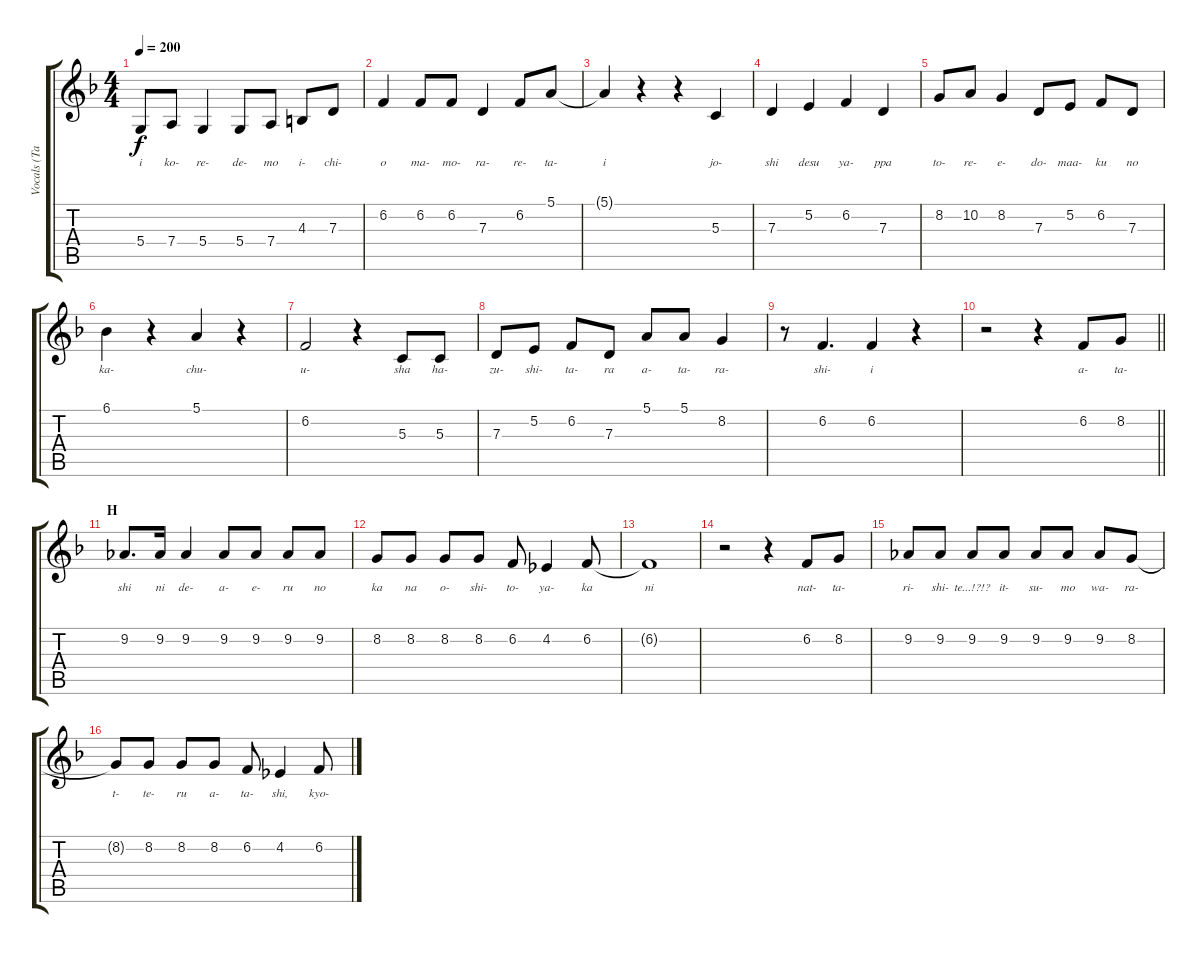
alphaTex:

\track ("Vocals (Tainaka Ritsu)" "Vocals (Ta") {instrument altosax}
\staff {score tabs}
\tuning (E4 B3 G3 D3 A2 E2) {hide}
\ts (4 4)
\tempo 200
\clef g2
\ks f
5.4.8{lyrics (0 "i") lyrics (1 "") lyrics (2 "") lyrics (3 "") lyrics (4 "") dy f} 7.4.8{lyrics (0 "ko-") lyrics (1 "") lyrics (2 "") lyrics (3 "") lyrics (4 "")} 5.4.4{lyrics (0 "re-") lyrics (1 "") lyrics (2 "") lyrics (3 "") lyrics (4 "")} 5.4.8{lyrics (0 "de-") lyrics (1 "") lyrics (2 "") lyrics (3 "") lyrics (4 "")} 7.4.8{lyrics (0 "mo") lyrics (1 "") lyrics (2 "") lyrics (3 "") lyrics (4 "")} 4.3.8{lyrics (0 "i-") lyrics (1 "") lyrics (2 "") lyrics (3 "") lyrics (4 "")} 7.3.8{lyrics (0 "chi-") lyrics (1 "") lyrics (2 "") lyrics (3 "") lyrics (4 "")} |
6.2.4{lyrics (0 "o") lyrics (1 "") lyrics (2 "") lyrics (3 "") lyrics (4 "")} 6.2.8{lyrics (0 "ma-") lyrics (1 "") lyrics (2 "") lyrics (3 "") lyrics (4 "")} 6.2.8{lyrics (0 "mo-") lyrics (1 "") lyrics (2 "") lyrics (3 "") lyrics (4 "")} 7.3.4{lyrics (0 "ra-") lyrics (1 "") lyrics (2 "") lyrics (3 "") lyrics (4 "")} 6.2.8{lyrics (0 "re-") lyrics (1 "") lyrics (2 "") lyrics (3 "") lyrics (4 "")} 5.1.8{lyrics (0 "ta-") lyrics (1 "") lyrics (2 "") lyrics (3 "") lyrics (4 "")} |
5.1{t}.4{lyrics (0 "i") lyrics (1 "") lyrics (2 "") lyrics (3 "") lyrics (4 "")} r.4 r.4 5.3.4{lyrics (0 "jo-") lyrics (1 "") lyrics (2 "") lyrics (3 "") lyrics (4 "")} |
7.3.4{lyrics (0 "shi") lyrics (1 "") lyrics (2 "") lyrics (3 "") lyrics (4 "")} 5.2.4{lyrics (0 "desu") lyrics (1 "") lyrics (2 "") lyrics (3 "") lyrics (4 "")} 6.2.4{lyrics (0 "ya-") lyrics (1 "") lyrics (2 "") lyrics (3 "") lyrics (4 "")} 7.3.4{lyrics (0 "ppa") lyrics (1 "") lyrics (2 "") lyrics (3 "") lyrics (4 "")} |
8.2.8{lyrics (0 "to-") lyrics (1 "") lyrics (2 "") lyrics (3 "") lyrics (4 "")} 10.2.8{lyrics (0 "re-") lyrics (1 "") lyrics (2 "") lyrics (3 "") lyrics (4 "")} 8.2.4{lyrics (0 "e-") lyrics (1 "") lyrics (2 "") lyrics (3 "") lyrics (4 "")} 7.3.8{lyrics (0 "do-") lyrics (1 "") lyrics (2 "") lyrics (3 "") lyrics (4 "")} 5.2.8{lyrics (0 "maa-") lyrics (1 "") lyrics (2 "") lyrics (3 "") lyrics (4 "")} 6.2.8{lyrics (0 "ku") lyrics (1 "") lyrics (2 "") lyrics (3 "") lyrics (4 "")} 7.3.8{lyrics (0 "no") lyrics (1 "") lyrics (2 "") lyrics (3 "") lyrics (4 "")} |
6.1.4{lyrics (0 "ka-") lyrics (1 "") lyrics (2 "") lyrics (3 "") lyrics (4 "")} r.4 5.1.4{lyrics (0 "chu-") lyrics (1 "") lyrics (2 "") lyrics (3 "") lyrics (4 "")} r.4 |
6.2.2{lyrics (0 "u-") lyrics (1 "") lyrics (2 "") lyrics (3 "") lyrics (4 "")} r.4 5.3.8{lyrics (0 "sha") lyrics (1 "") lyrics (2 "") lyrics (3 "") lyrics (4 "")} 5.3.8{lyrics (0 "ha-") lyrics (1 "") lyrics (2 "") lyrics (3 "") lyrics (4 "")} |
7.3.8{lyrics (0 "zu-") lyrics (1 "") lyrics (2 "") lyrics (3 "") lyrics (4 "")} 5.2.8{lyrics (0 "shi-") lyrics (1 "") lyrics (2 "") lyrics (3 "") lyrics (4 "")} 6.2.8{lyrics (0 "ta-") lyrics (1 "") lyrics (2 "") lyrics (3 "") lyrics (4 "")} 7.3.8{lyrics (0 "ra") lyrics (1 "") lyrics (2 "") lyrics (3 "") lyrics (4 "")} 5.1.8{lyrics (0 "a-") lyrics (1 "") lyrics (2 "") lyrics (3 "") lyrics (4 "")} 5.1.8{lyrics (0 "ta-") lyrics (1 "") lyrics (2 "") lyrics (3 "") lyrics (4 "")} 8.2.4{lyrics (0 "ra-") lyrics (1 "") lyrics (2 "") lyrics (3 "") lyrics (4 "")} |
r.8 6.2.4{d lyrics (0 "shi-") lyrics (1 "") lyrics (2 "") lyrics (3 "") lyrics (4 "")} 6.2.4{lyrics (0 "i") lyrics (1 "") lyrics (2 "") lyrics (3 "") lyrics (4 "")} r.4 |
\barLineRight lightlight
r.2 r.4 6.2.8{lyrics (0 "a-") lyrics (1 "") lyrics (2 "") lyrics (3 "") lyrics (4 "")} 8.2.8{lyrics (0 "ta-") lyrics (1 "") lyrics (2 "") lyrics (3 "") lyrics (4 "")} |
\section ("" "H")
9.2.8{d lyrics (0 "shi") lyrics (1 "") lyrics (2 "") lyrics (3 "") lyrics (4 "")} 9.2.16{lyrics (0 "ni") lyrics (1 "") lyrics (2 "") lyrics (3 "") lyrics (4 "")} 9.2.4{lyrics (0 "de-") lyrics (1 "") lyrics (2 "") lyrics (3 "") lyrics (4 "")} 9.2.8{lyrics (0 "a-") lyrics (1 "") lyrics (2 "") lyrics (3 "") lyrics (4 "")} 9.2.8{lyrics (0 "e-") lyrics (1 "") lyrics (2 "") lyrics (3 "") lyrics (4 "")} 9.2.8{lyrics (0 "ru") lyrics (1 "") lyrics (2 "") lyrics (3 "") lyrics (4 "")} 9.2.8{lyrics (0 "no") lyrics (1 "") lyrics (2 "") lyrics (3 "") lyrics (4 "")} |
8.2.8{lyrics (0 "ka") lyrics (1 "") lyrics (2 "") lyrics (3 "") lyrics (4 "")} 8.2.8{lyrics (0 "na") lyrics (1 "") lyrics (2 "") lyrics (3 "") lyrics (4 "")} 8.2.8{lyrics (0 "o-") lyrics (1 "") lyrics (2 "") lyrics (3 "") lyrics (4 "")} 8.2.8{lyrics (0 "shi-") lyrics (1 "") lyrics (2 "") lyrics (3 "") lyrics (4 "")} 6.2.8{lyrics (0 "to-") lyrics (1 "") lyrics (2 "") lyrics (3 "") lyrics (4 "")} 4.2.4{lyrics (0 "ya-") lyrics (1 "") lyrics (2 "") lyrics (3 "") lyrics (4 "")} 6.2.8{lyrics (0 "ka") lyrics (1 "") lyrics (2 "") lyrics (3 "") lyrics (4 "")} |
6.2{t}.1{lyrics (0 "ni") lyrics (1 "") lyrics (2 "") lyrics (3 "") lyrics (4 "")} |
r.2 r.4 6.2.8{lyrics (0 "nat-") lyrics (1 "") lyrics (2 "") lyrics (3 "") lyrics (4 "")} 8.2.8{lyrics (0 "ta-") lyrics (1 "") lyrics (2 "") lyrics (3 "") lyrics (4 "")} |
9.2.8{lyrics (0 "ri-") lyrics (1 "") lyrics (2 "") lyrics (3 "") lyrics (4 "")} 9.2.8{lyrics (0 "shi-") lyrics (1 "") lyrics (2 "") lyrics (3 "") lyrics (4 "")} 9.2.8{lyrics (0 "te...!?!?") lyrics (1 "") lyrics (2 "") lyrics (3 "") lyrics (4 "")} 9.2.8{lyrics (0 "it-") lyrics (1 "") lyrics (2 "") lyrics (3 "") lyrics (4 "")} 9.2.8{lyrics (0 "su-") lyrics (1 "") lyrics (2 "") lyrics (3 "") lyrics (4 "")} 9.2.8{lyrics (0 "mo") lyrics (1 "") lyrics (2 "") lyrics (3 "") lyrics (4 "")} 9.2.8{lyrics (0 "wa-") lyrics (1 "") lyrics (2 "") lyrics (3 "") lyrics (4 "")} 8.2.8{lyrics (0 "ra-") lyrics (1 "") lyrics (2 "") lyrics (3 "") lyrics (4 "")} |
8.2{t}.8{lyrics (0 "t-") lyrics (1 "") lyrics (2 "") lyrics (3 "") lyrics (4 "")} 8.2.8{lyrics (0 "te-") lyrics (1 "") lyrics (2 "") lyrics (3 "") lyrics (4 "")} 8.2.8{lyrics (0 "ru") lyrics (1 "") lyrics (2 "") lyrics (3 "") lyrics (4 "")} 8.2.8{lyrics (0 "a-") lyrics (1 "") lyrics (2 "") lyrics (3 "") lyrics (4 "")} 6.2.8{lyrics (0 "ta-") lyrics (1 "") lyrics (2 "") lyrics (3 "") lyrics (4 "")} 4.2.4{lyrics (0 "shi,") lyrics (1 "") lyrics (2 "") lyrics (3 "") lyrics (4 "")} 6.2.8{lyrics (0 "kyo-") lyrics (1 "") lyrics (2 "") lyrics (3 "") lyrics (4 "")}
